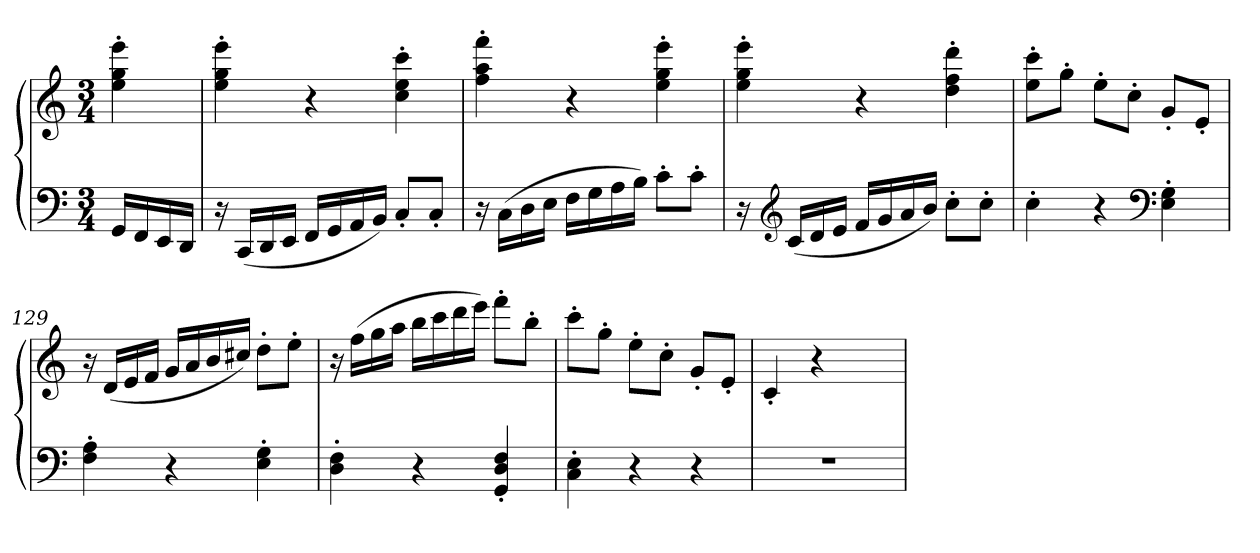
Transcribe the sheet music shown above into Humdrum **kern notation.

**kern	**kern
*part1	*part1
*staff2	*staff1
*clefF4	*clefG2
*k[]	*k[]
*C:	*C:
*M3/4	*M3/4
=	=
16GGLL	4ee' 4gg' 4eee'
16FF	.
16EE	.
16DDJJ	.
=125	=125
16r	4ee' 4gg' 4eee'
(16CCLL	.
16DD	.
16EEJJ	.
16FFLL	4r
16GG	.
16AA	.
16BBJJ)	.
8C'L	4cc' 4ee' 4ccc'
8C'J	.
=126	=126
16r	4ff' 4aa' 4fff'
(16CLL	.
16D	.
16EJJ	.
16FLL	4r
16G	.
16A	.
16BJJ)	.
8c'L	4ee' 4gg' 4eee'
8c'J	.
=127	=127
16r	4ee' 4gg' 4eee'
*clefG2	*
(16cLL	.
16d	.
16eJJ	.
16fLL	4r
16g	.
16a	.
16bJJ)	.
8cc'L	4dd' 4ff' 4ddd'
8cc'J	.
=128	=128
4cc'	8ee' 8ccc'L
.	8gg'J
4r	8ee'L
.	8cc'J
*clefF4	*
4E' 4G'	8g'L
.	8e'J
=129	=129
4F' 4A'	16r
.	(16dLL
.	16e
.	16fJJ
4r	16gLL
.	16a
.	16b
.	16cc#XJJ)
4E' 4G'	8dd'L
.	8ee'J
=130	=130
4D' 4F'	16r
.	(16ffLL
.	16gg
.	16aaJJ
4r	16bbLL
.	16ccc
.	16ddd
.	16eeeJJ)
4GG' 4D' 4F'	8fff'L
.	8bb'J
=131	=131
4C' 4E'	8ccc'L
.	8gg'J
4r	8ee'L
.	8cc'J
4r	8g'L
.	8e'J
=132	=132
2.r	4c'
.	4r
.	4ryy
=	=
*-	*-
